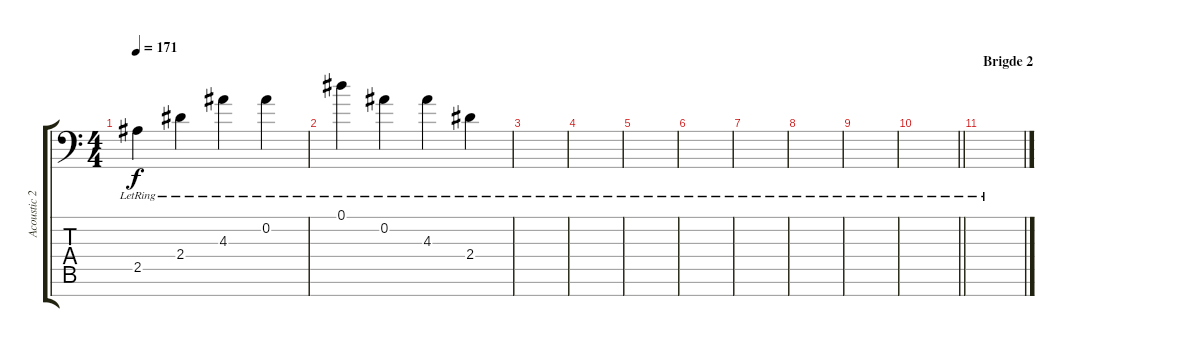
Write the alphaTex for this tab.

\track ("Acoustic 2" "Acoustic 2") {instrument electricguitarclean}
\staff {score tabs}
\tuning (Eb4 Bb3 Gb3 Db3 Ab2 Eb2 Bb1) {hide}
\ts (4 4)
\tempo 171
\clef f4
\ks c
2.5{lr}.4{dy f} 2.4{lr}.4 4.3{lr}.4 0.2{lr}.4 |
0.1{lr}.4 0.2{lr}.4 4.3{lr}.4 2.4{lr}.4 |
|
|
|
|
|
|
|
\barLineRight lightlight
|
\section ("" "Brigde 2")
